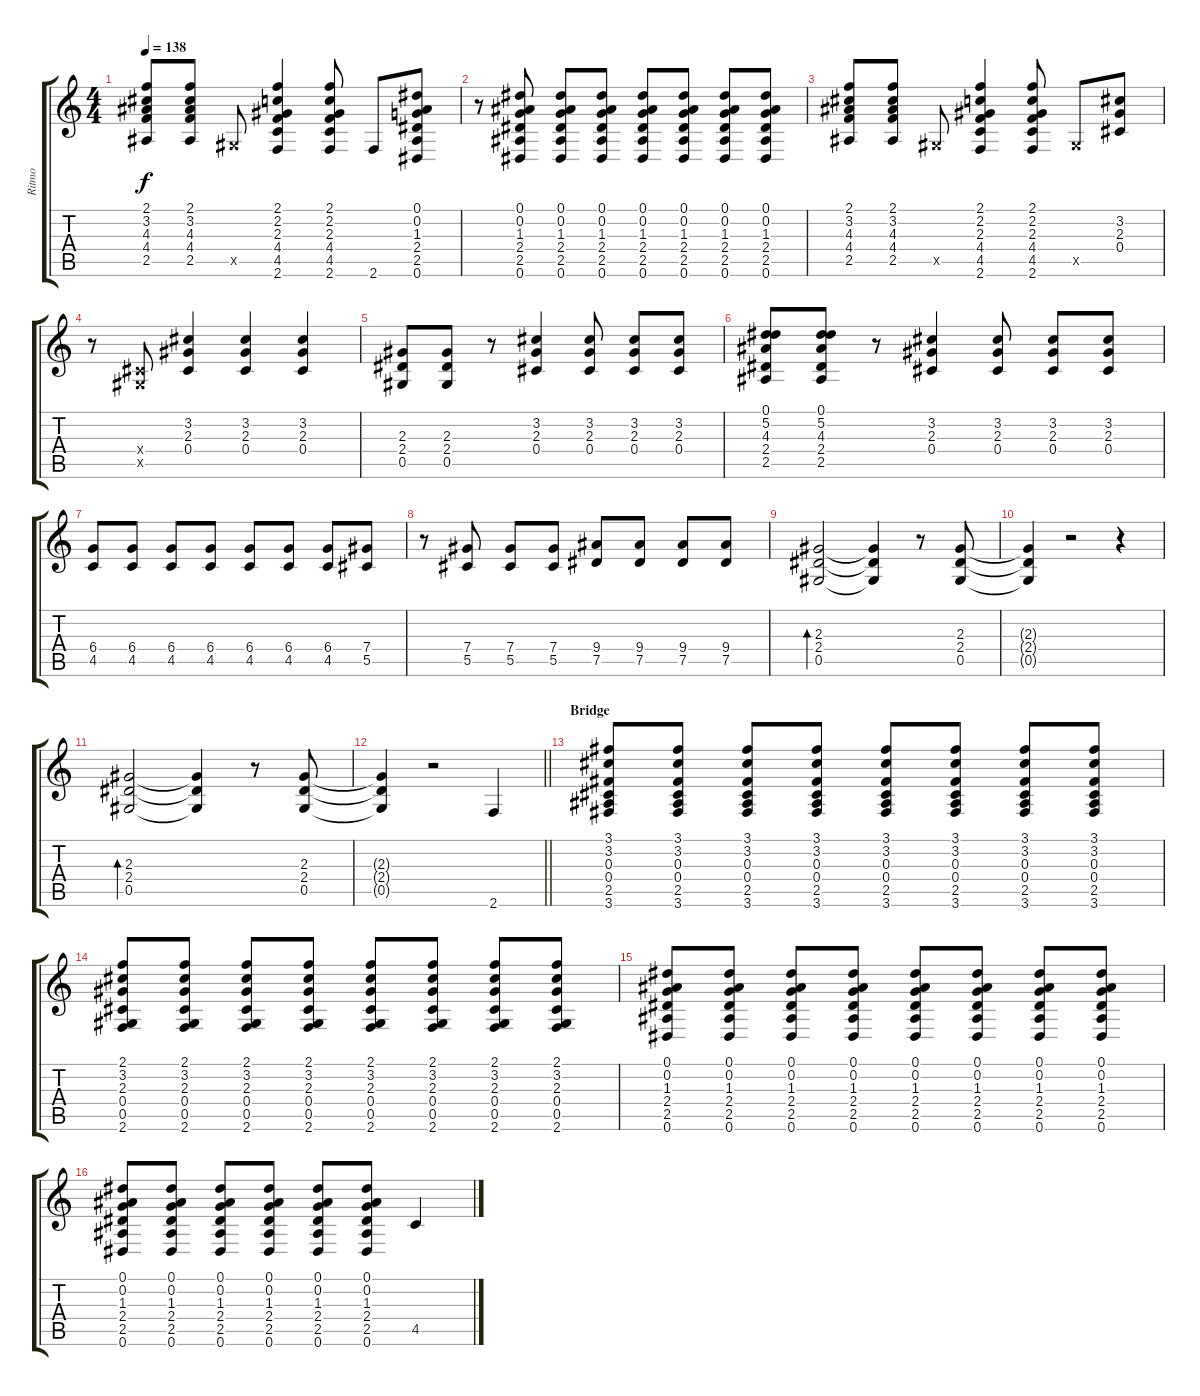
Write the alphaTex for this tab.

\track ("Ritmo" "Ritmo") {instrument electricguitarclean}
\staff {score tabs}
\tuning (Eb4 Bb3 Gb3 Db3 Ab2 Eb2) {hide}
\ts (4 4)
\tempo 138
\clef g2
\ks c
(2.1 3.2 4.3 4.4 2.5).8{dy f} (2.1 3.2 4.3 4.4 2.5).8 0.5{x}.8 (2.1 2.2 2.3 4.4 4.5 2.6).4 (2.1 2.2 2.3 4.4 4.5 2.6).8 2.6.8 (0.1 0.2 1.3 2.4 2.5 0.6).8 |
r.8 (0.1 0.2 1.3 2.4 2.5 0.6).8 (0.1 0.2 1.3 2.4 2.5 0.6).8 (0.1 0.2 1.3 2.4 2.5 0.6).8 (0.1 0.2 1.3 2.4 2.5 0.6).8 (0.1 0.2 1.3 2.4 2.5 0.6).8 (0.1 0.2 1.3 2.4 2.5 0.6).8 (0.1 0.2 1.3 2.4 2.5 0.6).8 |
(2.1 3.2 4.3 4.4 2.5).8 (2.1 3.2 4.3 4.4 2.5).8 0.5{x}.8 (2.1 2.2 2.3 4.4 4.5 2.6).4 (2.1 2.2 2.3 4.4 4.5 2.6).8 0.5{x}.8 (3.2 2.3 0.4).8 |
r.8 (0.4{x} 0.5{x}).8 (3.2 2.3 0.4).4 (3.2 2.3 0.4).4 (3.2 2.3 0.4).4 |
(2.3 2.4 0.5).8 (2.3 2.4 0.5).8 r.8 (3.2 2.3 0.4).4 (3.2 2.3 0.4).8 (3.2 2.3 0.4).8 (3.2 2.3 0.4).8 |
(0.1 5.2 4.3 2.4 2.5).8 (0.1 5.2 4.3 2.4 2.5).8 r.8 (3.2 2.3 0.4).4 (3.2 2.3 0.4).8 (3.2 2.3 0.4).8 (3.2 2.3 0.4).8 |
(6.4 4.5).8 (6.4 4.5).8 (6.4 4.5).8 (6.4 4.5).8 (6.4 4.5).8 (6.4 4.5).8 (6.4 4.5).8 (7.4 5.5).8 |
r.8 (7.4 5.5).8 (7.4 5.5).8 (7.4 5.5).8 (9.4 7.5).8 (9.4 7.5).8 (9.4 7.5).8 (9.4 7.5).8 |
(2.3 2.4 0.5).2{bd 240} (2.3{t} 2.4{t} 0.5{t}).4 r.8 (2.3 2.4 0.5).8 |
(2.3{t} 2.4{t} 0.5{t}).4 r.2 r.4 |
(2.3 2.4 0.5).2{bd 240} (2.3{t} 2.4{t} 0.5{t}).4 r.8 (2.3 2.4 0.5).8 |
\barLineRight lightlight
(2.3{t} 2.4{t} 0.5{t}).4 r.2 2.6.4 |
\section ("" "Bridge")
(3.1 3.2 0.3 0.4 2.5 3.6).8 (3.1 3.2 0.3 0.4 2.5 3.6).8 (3.1 3.2 0.3 0.4 2.5 3.6).8 (3.1 3.2 0.3 0.4 2.5 3.6).8 (3.1 3.2 0.3 0.4 2.5 3.6).8 (3.1 3.2 0.3 0.4 2.5 3.6).8 (3.1 3.2 0.3 0.4 2.5 3.6).8 (3.1 3.2 0.3 0.4 2.5 3.6).8 |
(2.1 3.2 2.3 0.4 0.5 2.6).8 (2.1 3.2 2.3 0.4 0.5 2.6).8 (2.1 3.2 2.3 0.4 0.5 2.6).8 (2.1 3.2 2.3 0.4 0.5 2.6).8 (2.1 3.2 2.3 0.4 0.5 2.6).8 (2.1 3.2 2.3 0.4 0.5 2.6).8 (2.1 3.2 2.3 0.4 0.5 2.6).8 (2.1 3.2 2.3 0.4 0.5 2.6).8 |
(0.1 0.2 1.3 2.4 2.5 0.6).8 (0.1 0.2 1.3 2.4 2.5 0.6).8 (0.1 0.2 1.3 2.4 2.5 0.6).8 (0.1 0.2 1.3 2.4 2.5 0.6).8 (0.1 0.2 1.3 2.4 2.5 0.6).8 (0.1 0.2 1.3 2.4 2.5 0.6).8 (0.1 0.2 1.3 2.4 2.5 0.6).8 (0.1 0.2 1.3 2.4 2.5 0.6).8 |
(0.1 0.2 1.3 2.4 2.5 0.6).8 (0.1 0.2 1.3 2.4 2.5 0.6).8 (0.1 0.2 1.3 2.4 2.5 0.6).8 (0.1 0.2 1.3 2.4 2.5 0.6).8 (0.1 0.2 1.3 2.4 2.5 0.6).8 (0.1 0.2 1.3 2.4 2.5 0.6).8 4.5.4
